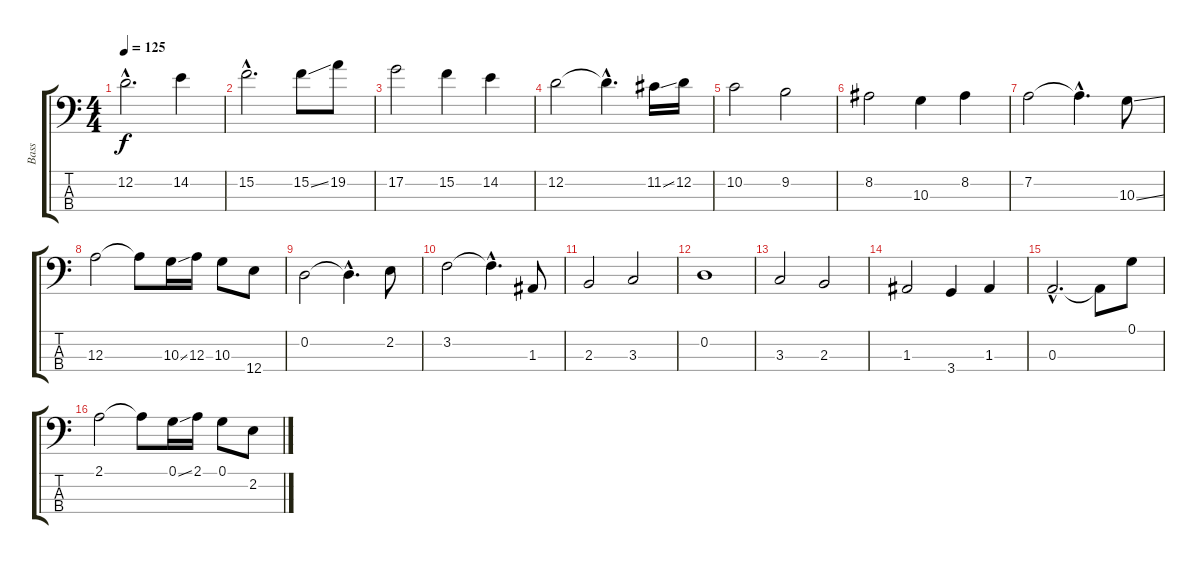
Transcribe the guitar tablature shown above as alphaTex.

\track ("Bass" "Bass") {instrument electricbasspick}
\staff {score tabs}
\tuning (G2 D2 A1 E1) {hide}
\ts (4 4)
\tempo 125
\clef f4
\ks c
12.2{hac}.2{d dy f instrument electricbasspick} 14.2.4 |
15.2{hac}.2{d} 15.2{ss}.8 19.2.8 |
17.2.2 15.2.4 14.2.4 |
12.2.2 12.2{hac t}.4{d} 11.2{ss}.16 12.2.16 |
10.2.2 9.2.2 |
8.2.2 10.3.4 8.2.4 |
7.2.2 7.2{hac t}.4{d} 10.3{ss}.8 |
12.3.2 12.3{t}.8 10.3{ss}.16 12.3.16 10.3.8 12.4.8 |
0.2.2 0.2{hac t}.4{d} 2.2.8 |
3.2.2 3.2{hac t}.4{d} 1.3.8 |
2.3.2 3.3.2 |
0.2.1 |
3.3.2 2.3.2 |
1.3.2 3.4.4 1.3.4 |
0.3{hac}.2{d} 0.3{t}.8 0.1.8 |
2.1.2 2.1{t}.8 0.1{ss}.16 2.1.16 0.1.8 2.2.8
